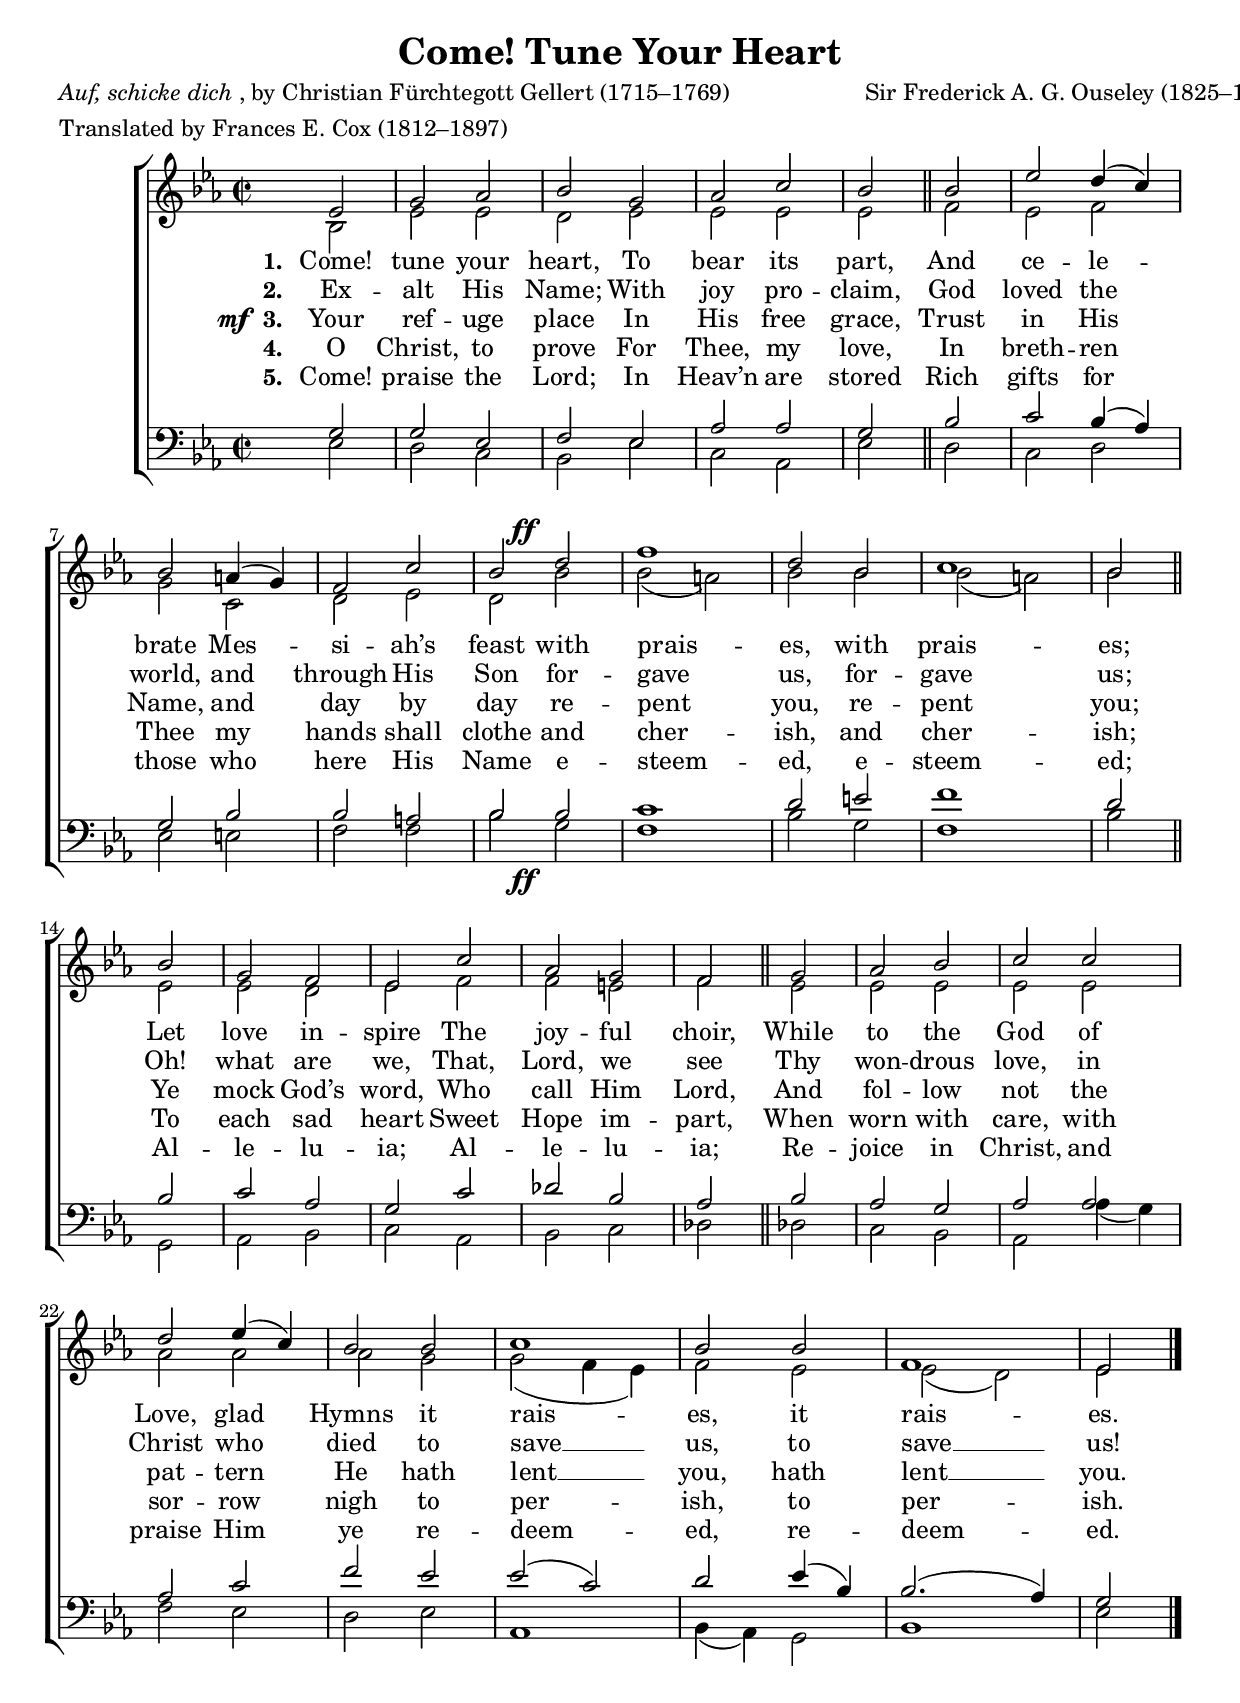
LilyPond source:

\version "2.14.2"
\include "util.ly"
\header {
  title = "Come! Tune Your Heart"
  poet = \markup{\italic{Auf, schicke dich}, by Christian Fürchtegott Gellert (1715–1769)}
  meter = "Translated by Frances E. Cox (1812–1897)"
  composer = "Sir Frederick A. G. Ouseley (1825–1889)"
  %tagline = \markup { from \italic {Christmas Carols, New and Old}}
}

global = {
  \key ees \major
  \time 2/2
  %\override DynamicLineSpanner #'staff-padding = #0.0
  %\override DynamicLineSpanner #'Y-extent = #'(-0.5 . 0.5)
}

sopMusic = \relative c' {
  \partial 2 ees2 |
  g aes |
  bes g |
  aes c |
  \partial 2 bes \bar "||"
  \partial 2 bes |
  ees d4( c) |
  
  bes2 a4( g) |
  f2 c' |
  <<bes {s4 s^\ff}>> d2 |
  f1 |
  d2 bes |
  c1 |
  \partial 2 bes2 \bar "||" \break
  
  \partial 2 bes2 |
  g f |
  ees c' |
  aes g |
  \partial 2 f2 \bar "||"
  \partial 2 g2 |
  aes bes |
  
  c c d ees4( c) |
  bes2 bes |
  c1 |
  bes2 bes |
  f1 |
  \partial 2 ees2 \bar "|."
}
sopWords = \lyricmode {
  
}

altoMusic = \relative c' {
  bes2 |
  ees ees |
  d ees |
  ees ees |
  ees |
  f |
  ees f |
  
  g c, |
  d ees |
  d bes' |
  bes( a) |
  bes bes |
  bes( a) |
  bes |
  
  ees, |
  ees d |
  ees f |
  f e |
  f |
  ees |
  ees ees |
  
  ees ees |
  aes aes |
  aes g |
  g( f4 ees) |
  f2 ees |
  ees( d) |
  ees2 \bar "|."
}
altoWords = \lyricmode {
  \dropLyricsIX
  \set stanza = #"1. "
  Come! tune your heart, To bear its part,
  And ce -- le -- brate Mes -- si -- ah’s feast with prais -- es,
  \set associatedVoice = "tenors"
  with prais -- es;
  
  Let love in -- spire The joy -- ful choir,
  While to the God of Love, glad Hymns
  \unset associatedVoice
  it rais -- es,
  \set associatedVoice = "tenors"
  it rais -- es.
}
altoWordsII = \lyricmode {
  \dropLyricsIX
%\markup\italic
  \set stanza = #"2. "
  Ex -- alt His Name; With joy pro -- claim,
  God loved the world, and through His Son for -- gave us, 
  \set associatedVoice = "tenors"
  for -- gave us;
  Oh! what are we,
  That, Lord, we see
  Thy won -- drous love, in Christ who died 
  \unset associatedVoice
  to save __ us,
  \set associatedVoice = "tenors"
  to save __ us!
}
altoWordsIII = {
  \dropLyricsIX
  \set stanza = \markup{\dynamic"mf " "3. "}
  \lyricmode {
    Your ref -- uge place In His free grace,
    Trust in His Name, and day by day re -- pent you, 
    \set associatedVoice = "tenors"
    re -- pent you;
    Ye mock God’s word, Who call Him Lord,
    And fol -- low not the pat -- tern He 
    \unset associatedVoice
    hath lent __ you,
    \set associatedVoice = "tenors"
    hath lent __ you.
  }
}
altoWordsIV = \lyricmode {
  \dropLyricsIX
  \set stanza = #"4. "
  O Christ, to prove For Thee, my love,
  In breth -- ren Thee my hands shall clothe and cher -- ish, 
  \set associatedVoice = "tenors"
  and cher -- ish;
  To each sad heart Sweet Hope im -- part,
  When worn with care, with sor -- row nigh 
  \unset associatedVoice
  to per -- ish,
  \set associatedVoice = "tenors"
  to per -- ish.
}
altoWordsV = \lyricmode {
  \dropLyricsIX
  \set stanza = #"5. "
  Come! praise the Lord; In Heav’n are stored
  Rich gifts for those who here His Name e -- steem -- ed, 
  \set associatedVoice = "tenors"
  e -- steem -- ed;
  Al -- le -- lu -- ia; Al -- le -- lu -- ia;
  Re -- joice in Christ, and praise Him ye 
  \unset associatedVoice
  re -- deem -- ed,
  \set associatedVoice = "tenors"
  re -- deem -- ed.
}
altoWordsVI = \lyricmode {
  \set stanza = #"6. "
  \set ignoreMelismata = ##t
}
tenorMusic = \relative c' {
  g2 |
  g ees |
  f ees |
  aes aes |
  g |
  bes |
  c bes4( aes) |
  
  g2 bes |
  bes a |
  <<bes {s4 s_\ff}>> bes2 |
  c1 |
  d2 e |
  f1 |
  d2 |
  
  bes |
  c aes |
  g c |
  des bes |
  aes |
  bes |
  aes g |
  
  aes aes |
  aes c |
  f ees |
  ees( c) |
  d ees4( bes) |
  bes2.( aes4) |
  g2 \bar "|."
}
tenorWords = \lyricmode {

}

bassMusic = \relative c {
  ees2 |
  d c |
  bes ees |
  c aes |
  ees' |
  d |
  c d |
  
  ees e |
  f f |
  bes g |
  f1 |
  bes2 g |
  f1 |
  bes2 |
  
  g, |
  aes bes |
  c aes |
  bes c |
  des! |
  des! |
  c bes |
  
  aes aes'4( g) |
  f2 ees |
  d ees |
  aes,1 |
  bes4( aes) g2 |
  bes1 |
  ees2 \bar "|."
}
bassWords = \lyricmode {

}

pianoRH = \relative c' {
  
}
pianoLH = \relative c' {
  
}

\score {
  <<
   \new ChoirStaff <<
%    \new Lyrics = sopranos \with { \override VerticalAxisGroup #'nonstaff-relatedstaff-spacing = #'((basic-distance . 1)) }
    \new Staff = women <<
      \new Voice = "sopranos" { \voiceOne << \global \sopMusic >> }
      \new Voice = "altos" { \voiceTwo << \global \altoMusic >> }
    >>
   \new Staff = men <<
      \clef bass
      \new Voice = "tenors" { \voiceOne << \global \tenorMusic >> }
      \new Voice = "basses" { \voiceTwo << \global \bassMusic >> }
    >>
    \new Lyrics \with { alignAboveContext = #"women" \override VerticalAxisGroup #'nonstaff-relatedstaff-spacing = #'((basic-distance . 1))} \lyricsto "sopranos" \sopWords
     \new Lyrics = "altosVI"  \with { alignBelowContext = #"women" \override VerticalAxisGroup #'nonstaff-relatedstaff-spacing = #'((basic-distance . 1))} \lyricsto "altos" \altoWordsVI
    \new Lyrics = "altosV"  \with { alignBelowContext = #"women" \override VerticalAxisGroup #'nonstaff-relatedstaff-spacing = #'((basic-distance . 1))} \lyricsto "altos" \altoWordsV
    \new Lyrics = "altosIV"  \with { alignBelowContext = #"women" \override VerticalAxisGroup #'nonstaff-relatedstaff-spacing = #'((basic-distance . 1))} \lyricsto "altos" \altoWordsIV
    \new Lyrics = "altosIII"  \with { alignBelowContext = #"women" \override VerticalAxisGroup #'nonstaff-relatedstaff-spacing = #'((basic-distance . 1))} \lyricsto "altos" \altoWordsIII
    \new Lyrics = "altosII"  \with { alignBelowContext = #"women" \override VerticalAxisGroup #'nonstaff-relatedstaff-spacing = #'((basic-distance . 1))} \lyricsto "altos" \altoWordsII
    \new Lyrics = "altos"  \with { alignBelowContext = #"women" \override VerticalAxisGroup #'nonstaff-relatedstaff-spacing = #'((padding . -0.5))} \lyricsto "altos" \altoWords
    \new Lyrics \with { alignAboveContext = #"men" \override VerticalAxisGroup #'nonstaff-relatedstaff-spacing = #'((basic-distance . 1)) } \lyricsto "tenors" \tenorWords
    \new Lyrics \with { alignBelowContext = #"men" \override VerticalAxisGroup #'nonstaff-relatedstaff-spacing = #'((basic-distance . 1)) } \lyricsto "basses" \bassWords
  >>
%    \new PianoStaff << \new Staff { \new Voice { \pianoRH } } \new Staff { \clef "bass" \pianoLH } >>
  >>
  \layout { }
  \midi {
    \tempo 4 = 180
    \set Staff.midiInstrument = "flute"
  
    \context {
      \Voice
      \remove "Dynamic_performer"
    }
  }
}
